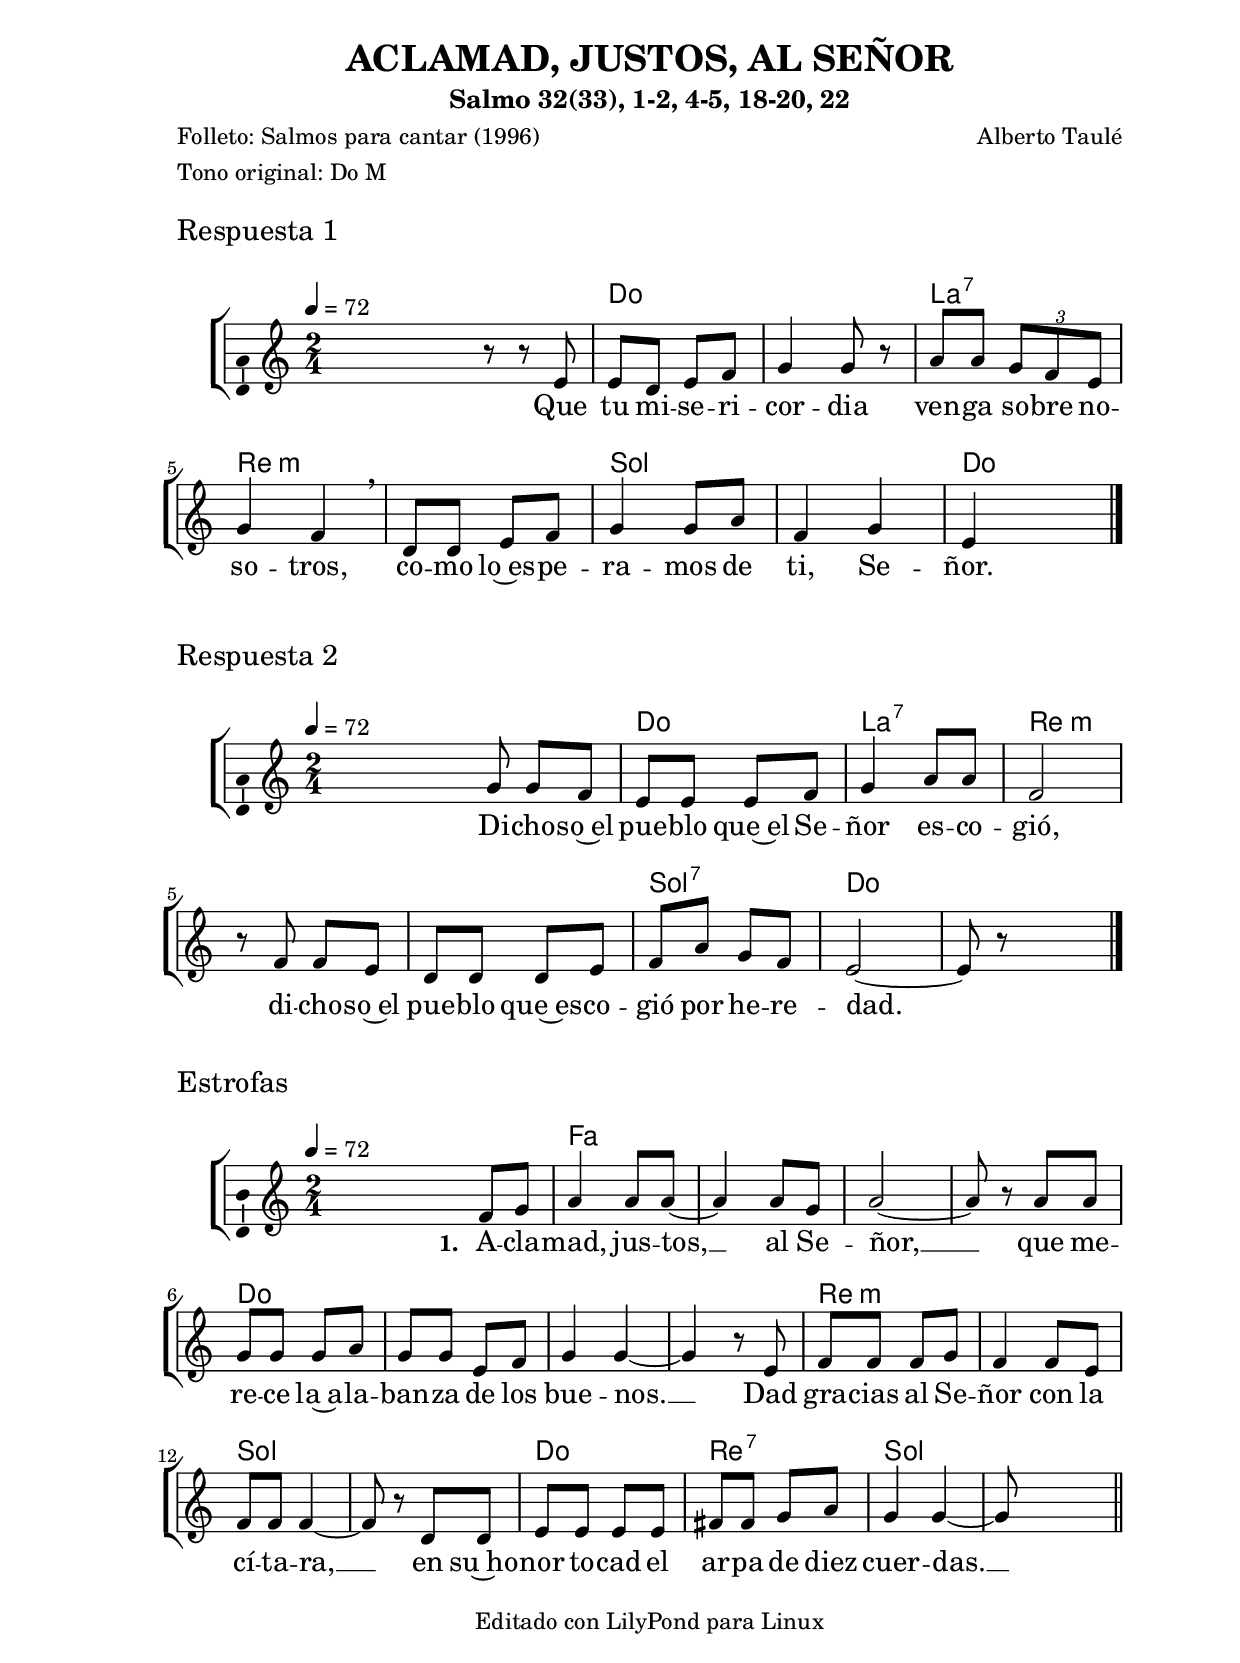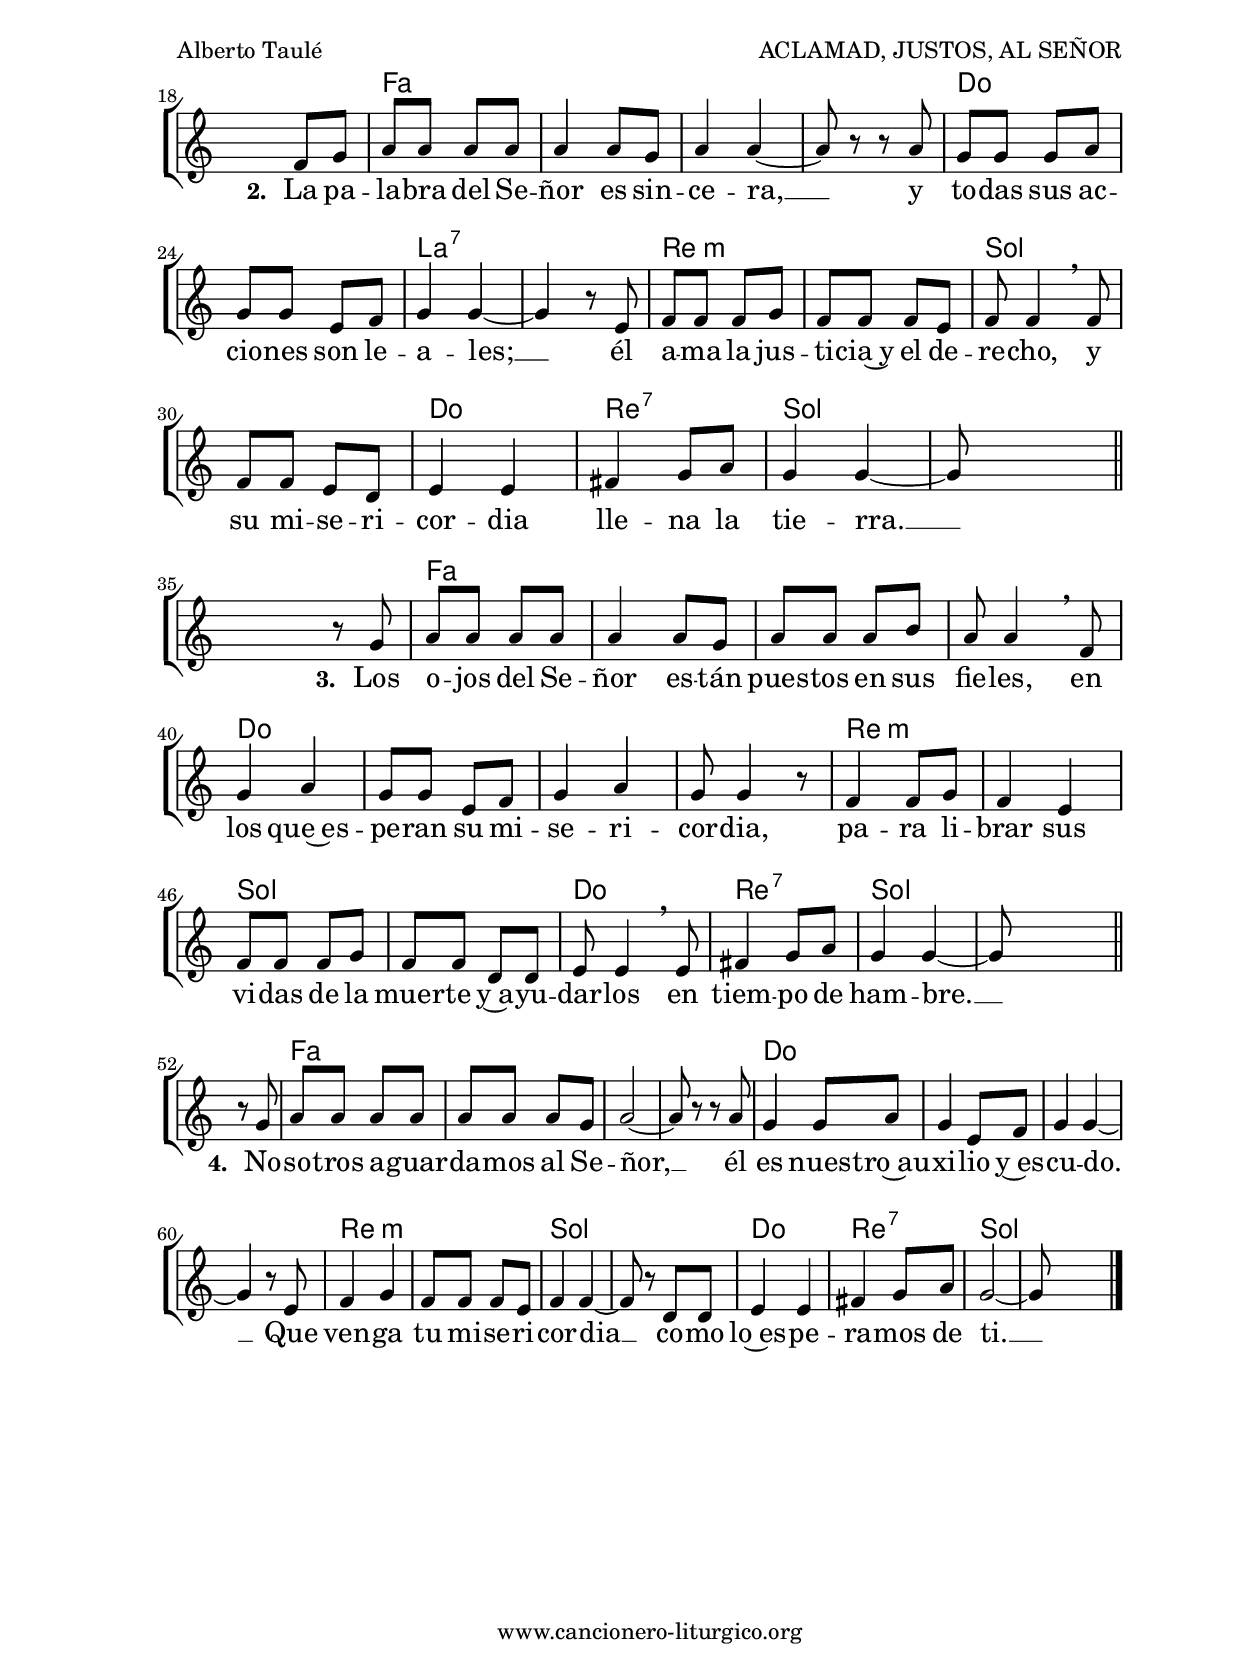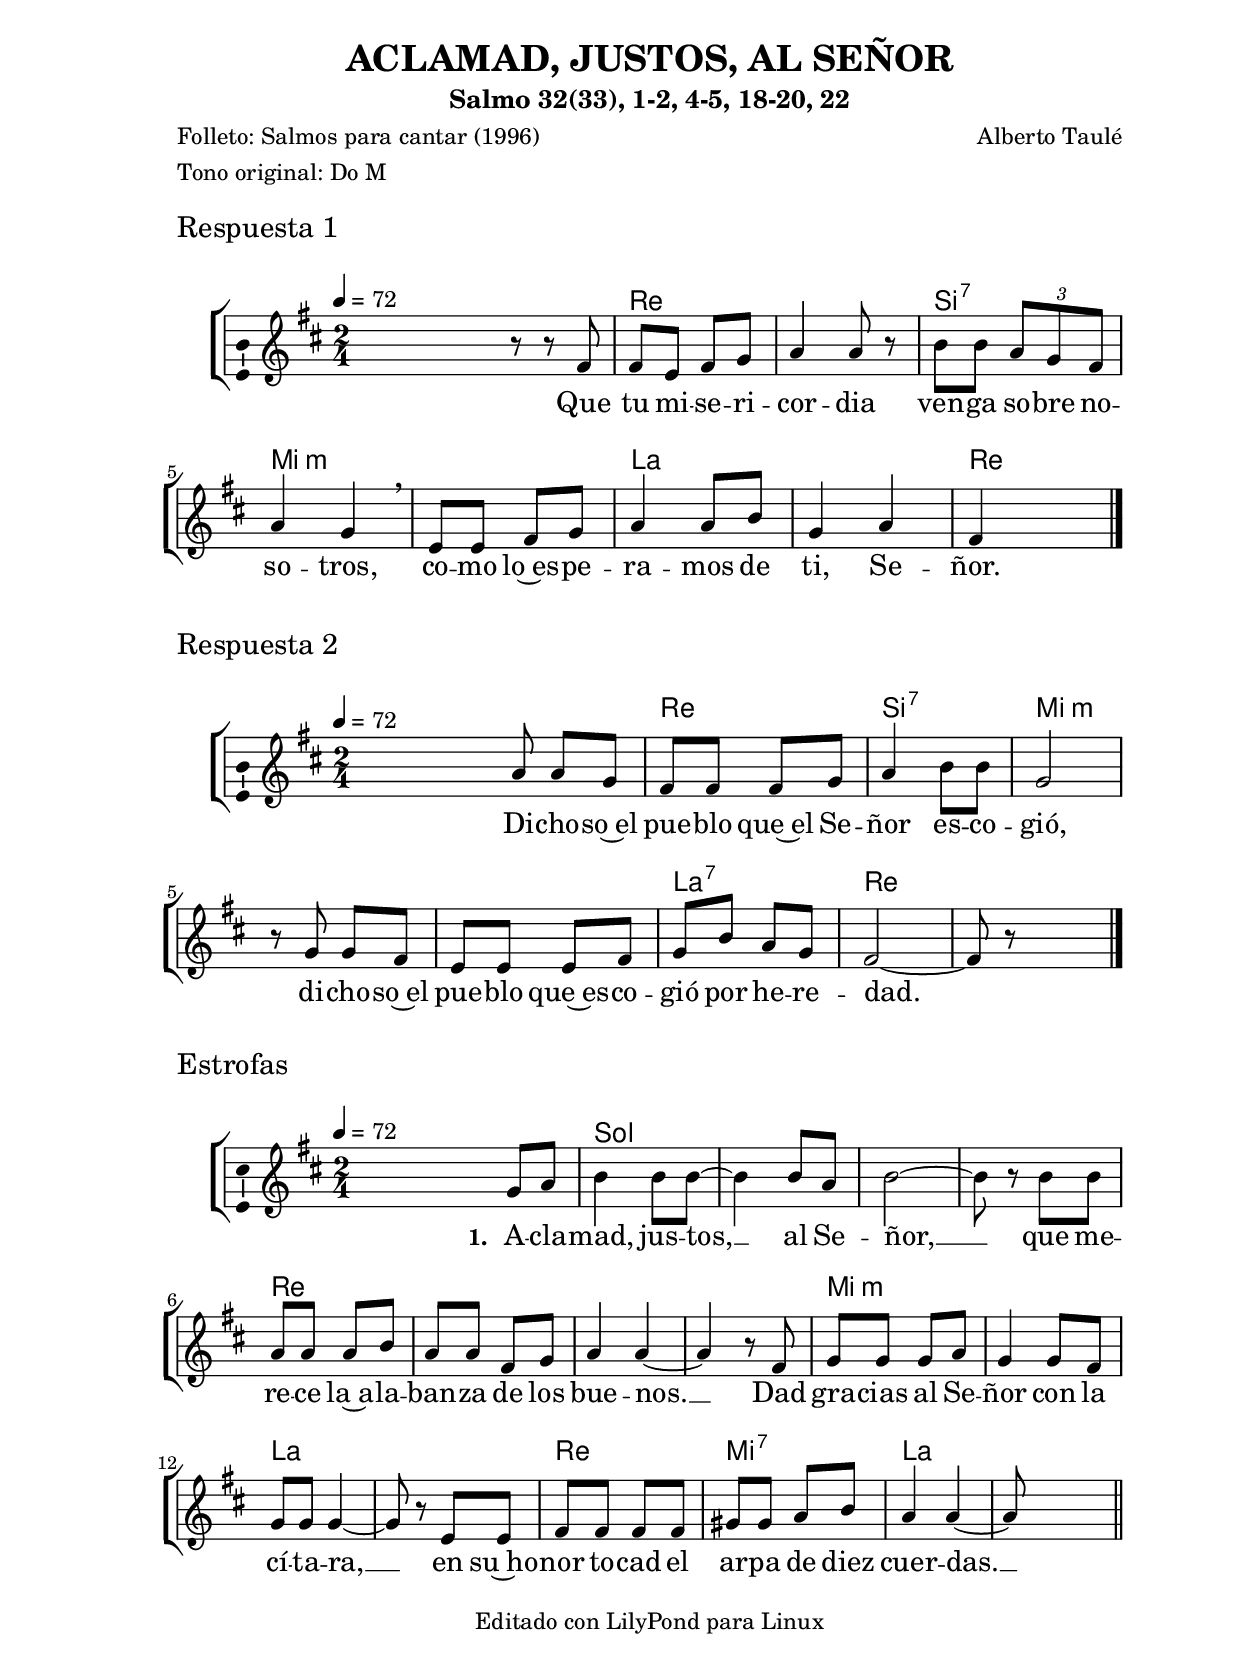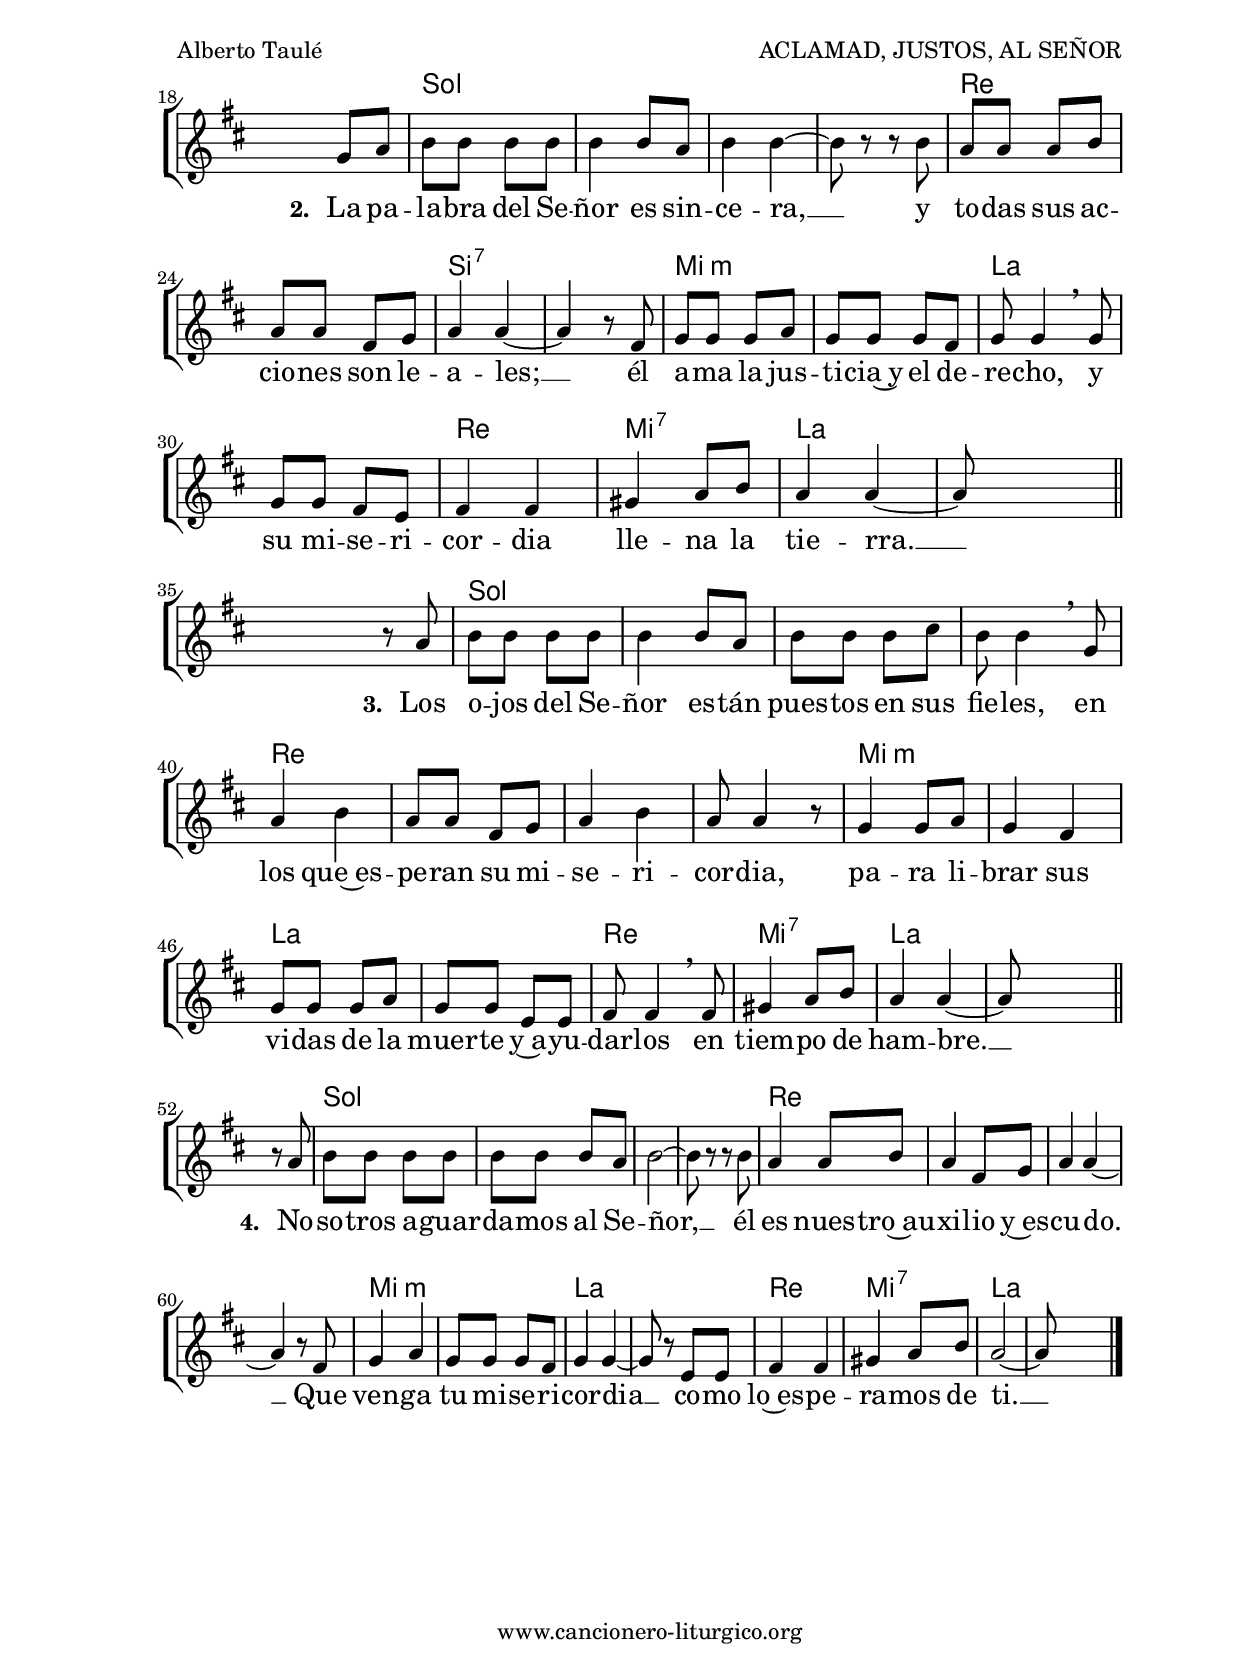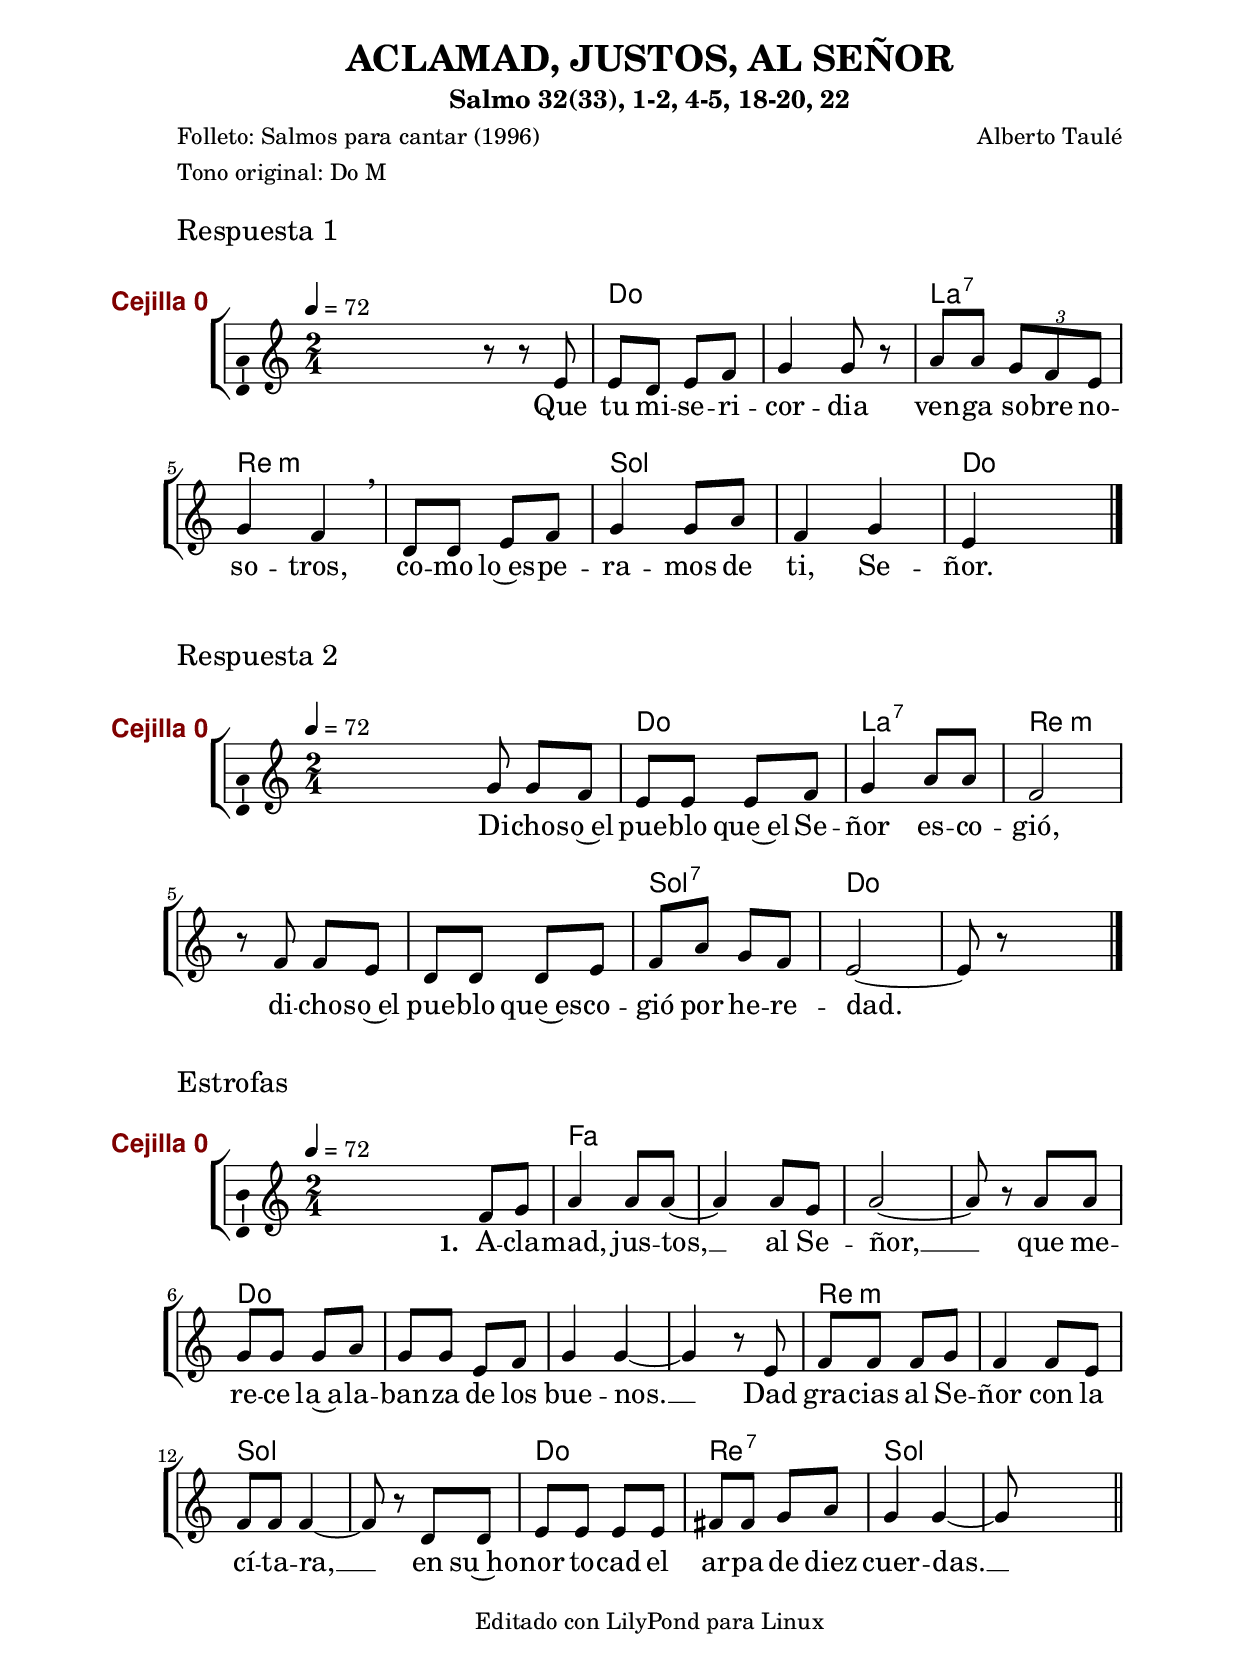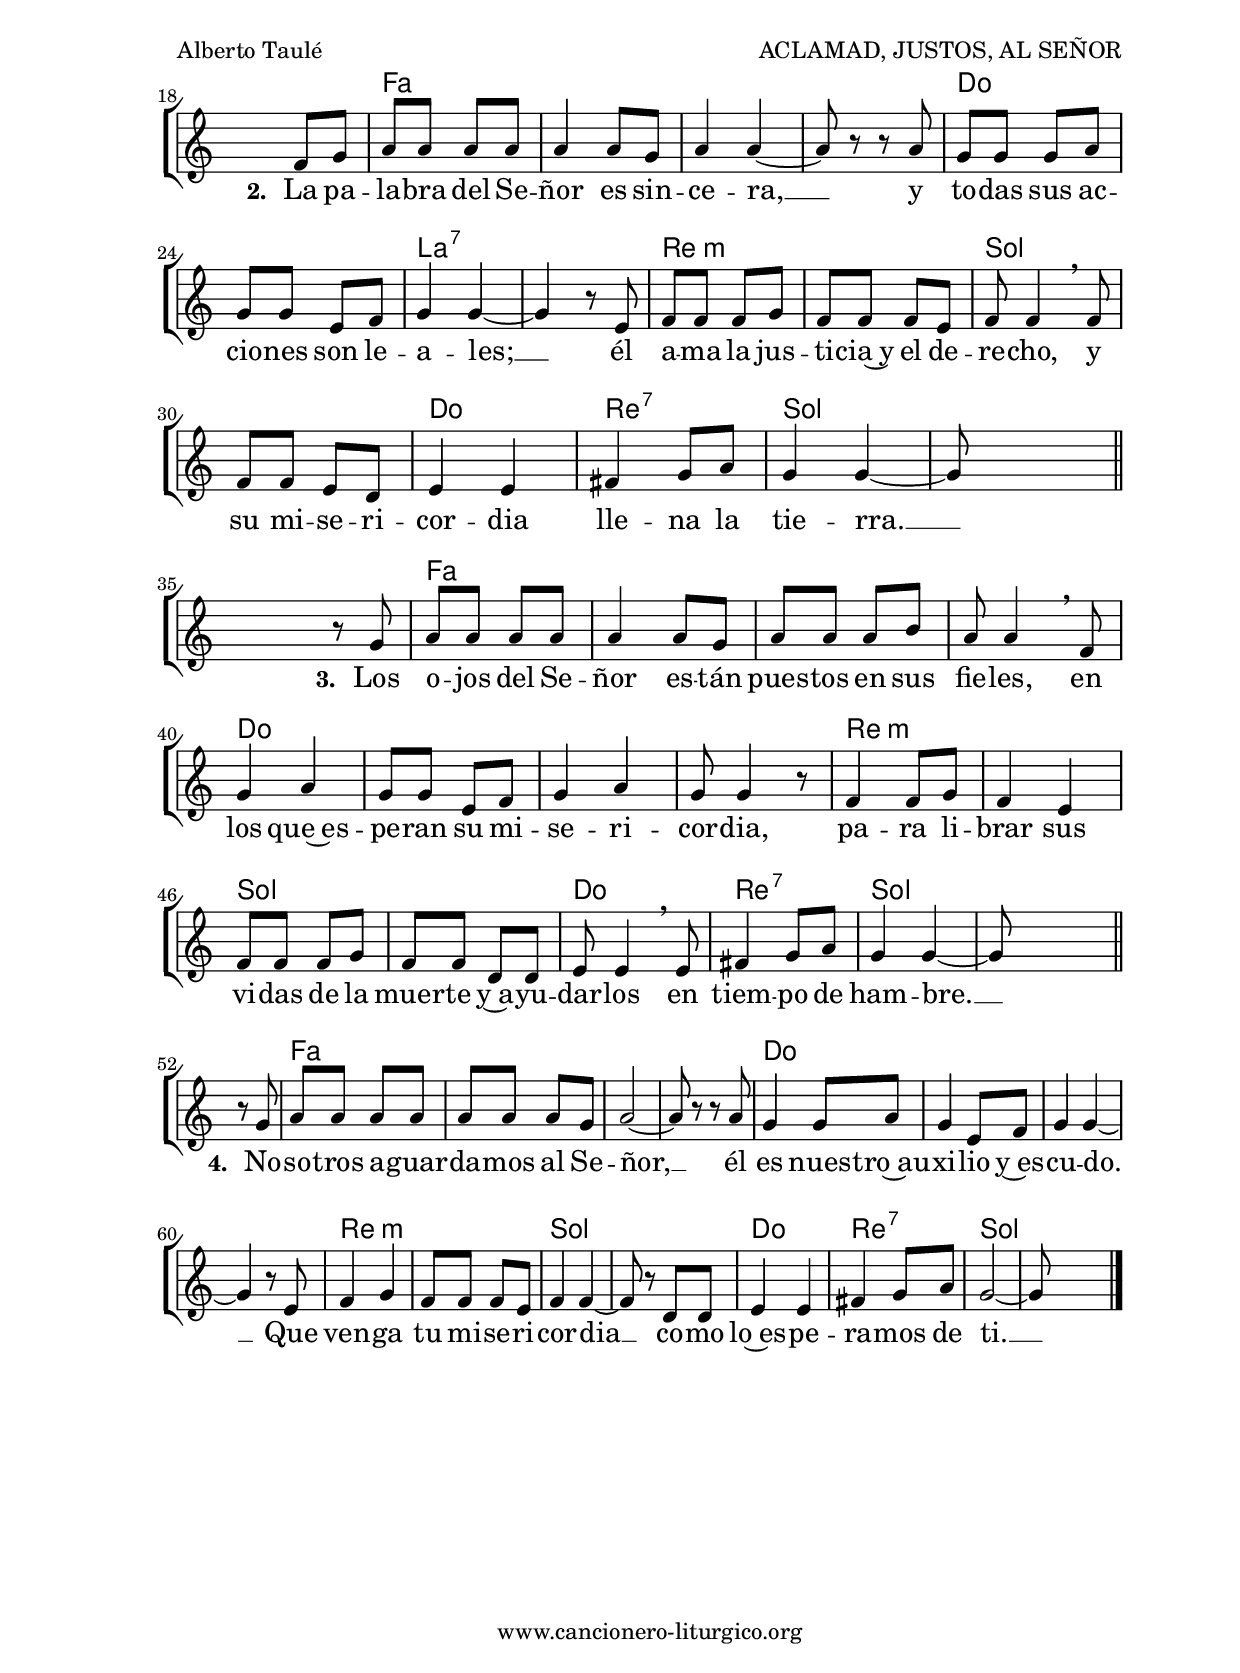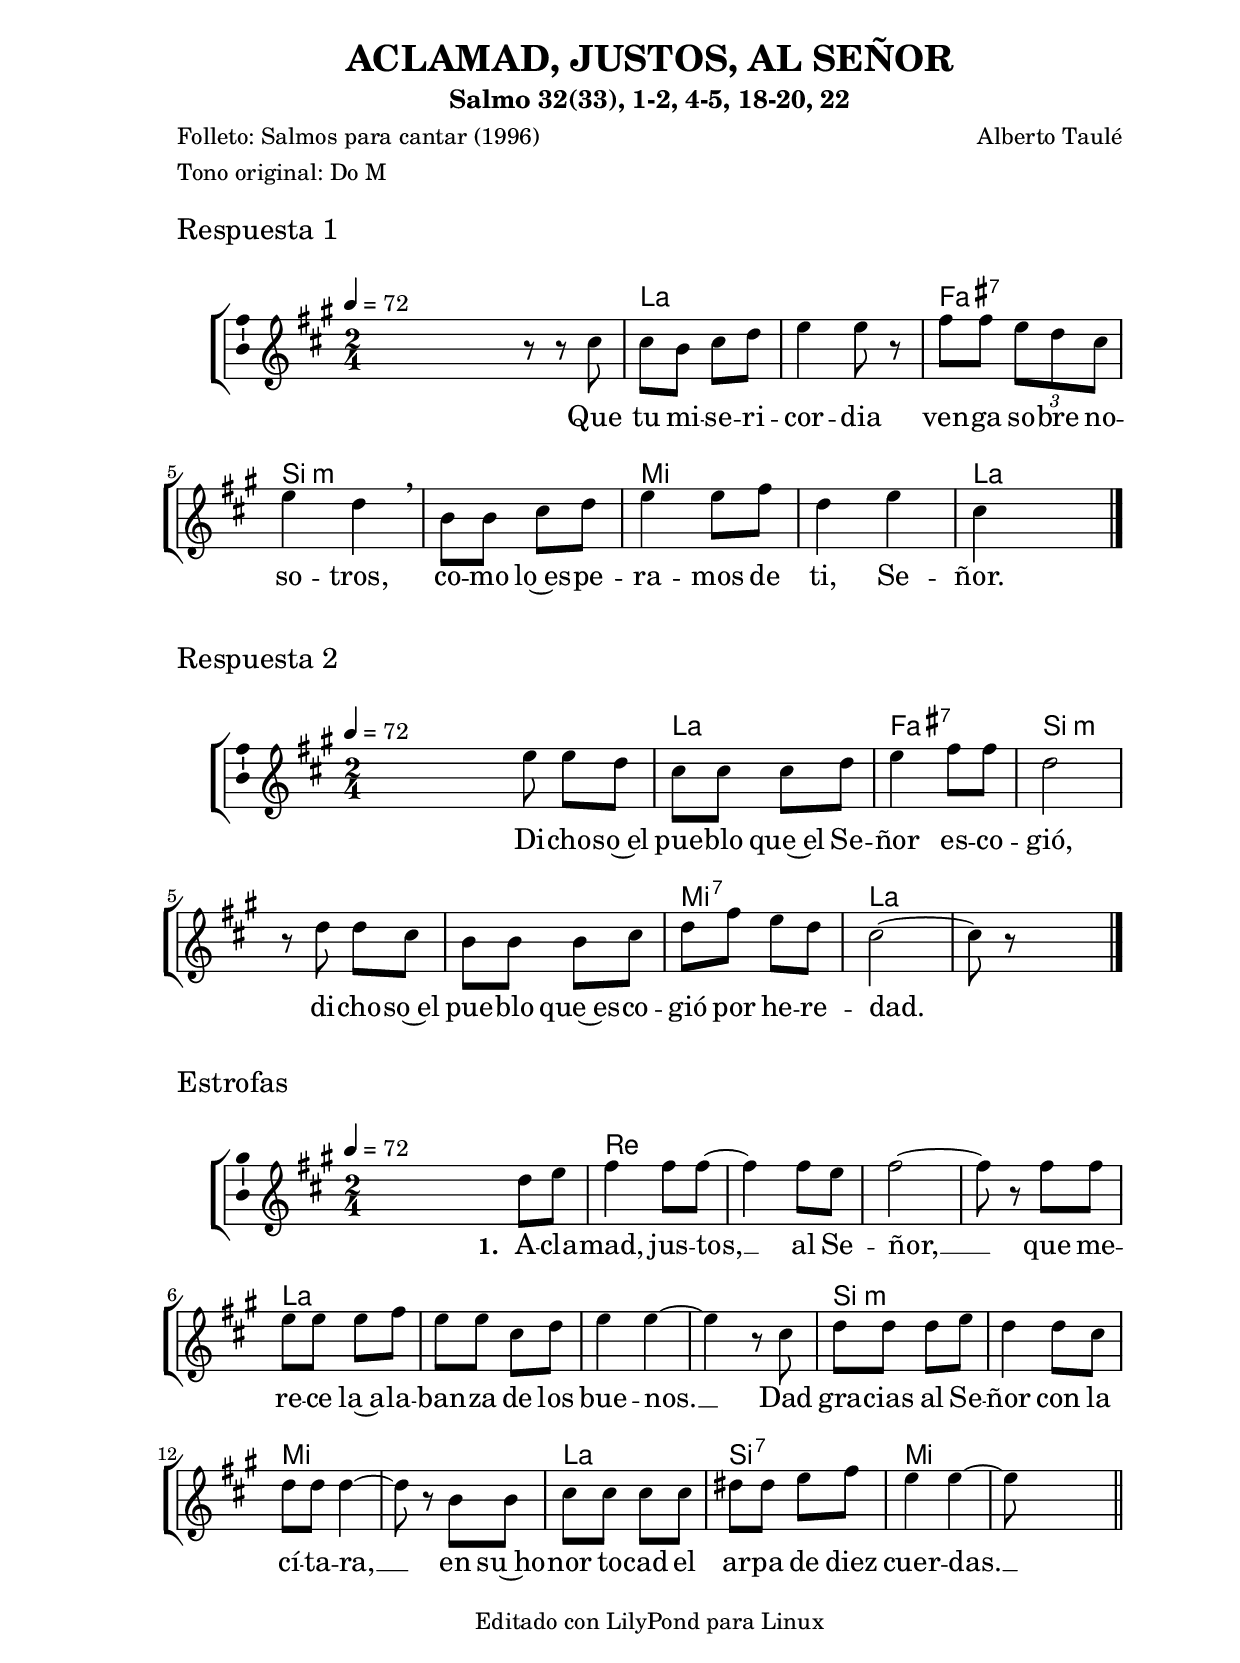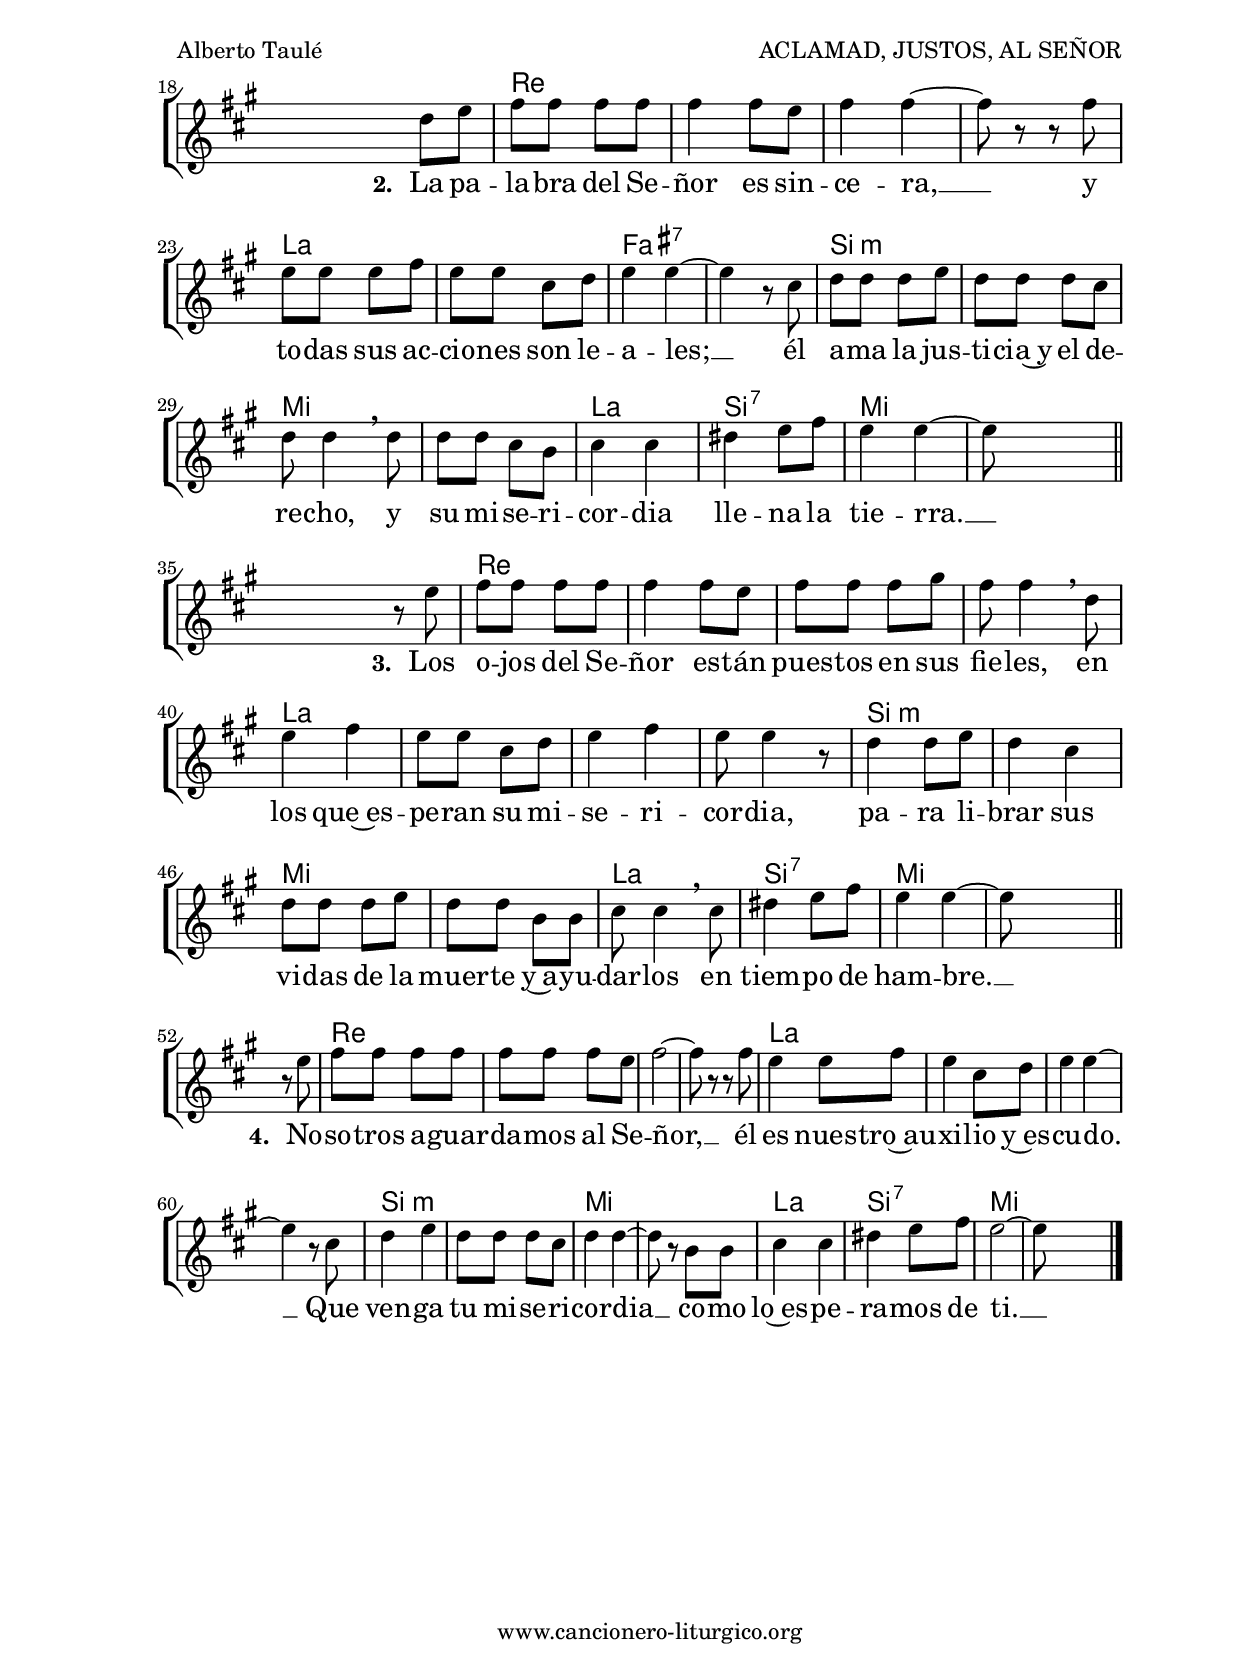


%versión de lilypond para la que se ha escrito esta partitura:
\version "2.16.0"

	%Tamaño papel
	#(set-default-paper-size "a4")
	%Tamaño partitura
	#(set-global-staff-size 20)
	%No responde al pulsar sobre una nota
	#(ly:set-option 'point-and-click #f)

%parámetros del encabezamiento:
\header {
	title = "ACLAMAD, JUSTOS, AL SEÑOR"
	subtitle = "Salmo 32(33), 1-2, 4-5, 18-20, 22"
	composer = "Alberto Taulé"
	poet = "Folleto: Salmos para cantar (1996)"
	meter = "Tono original: Do M"
	arranger = ""
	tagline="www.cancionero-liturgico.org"
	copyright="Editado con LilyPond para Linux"
	tiempo = ""
	usos = "Salmo"
	letra = ""
	}

%parámetros asociados al papel:
\paper  {
	oddHeaderMarkup = \markup {\fill-line { \on-the-fly #not-first-page \fromproperty #'header:title \on-the-fly #not-first-page \fromproperty #'header:composer }}
	evenHeaderMarkup = \markup {\fill-line { \fromproperty #'header:composer \fromproperty #'header:title }}
	#(set-paper-size "a4")
	print-page-number = ##f
	first-page-number = 1
	print-first-page-number = ##f
	head-separation = 3.0 \cm
	top-margin = 2.0 \cm
	bottom-margin = 0.5\cm
	left-margin = 3.0 \cm
	line-width = 16.0 \cm 
	indent = 8\mm
	interscoreline = 2.\mm
	between-system-space = 15\mm
%	para que las partituras no llenen la hoja:
	ragged-bottom = ##t
%	idem para la última hoja:
	ragged-last-bottom = ##f
%	para que las partituras llenen el ancho del papel:
	ragged-last = ##f
	after-title-space = 2.5 \cm
page-count=2
%system-count=8

	%Flexible Vertical Spacing
	markup-system-spacing =
	#'((basic-distance . 5) (minimum-distance . 3) (padding . 3))
	score-markup-spacing =
	#'((basic-distance . 15) (minimum-distance . 10) (padding . 3))
%	score-system-spacing =
%	#'((basic-distance . 15) (minimum-distance . 10) (padding . 5))
	system-system-spacing =
	#'((basic-distance . 5) (minimum-distance . 3) (padding . 3))
	markup-markup-spacing =
	#'((basic-distance . 20) (minimum-distance . 15) (padding . 3))
	last-bottom-spacing =
	#'((basic-distance . 5) (minimum-distance . 5) (padding . 3))
%	top-system-spacing =
%	#'((basic-distance . 10) (minimum-distance . 5) (padding . 3))
%	top-markup-spacing =
%	#'((basic-distance . 15) (minimum-distance . 10) (padding . 3))

	}


%parámetros que afectan a toda la partitura:
global =  {
	%clave de sol (G):
	\clef G
	%armadura:
%%%	\transpose b c'
	\key c \major
	\tempo 4=72
	\set Score.tempoHideNote = ##f
	}


%%%%%%%%%%%%%%%%%%%%%%%%%%%%%%%%%%%%%%%%%%%%%%%%%%%%%%%
%%%%%%%%%%%%%%%%%%%%%%%%%%%%%%%%%%%%%%%%%%%%%%%%%%%%%%%
%%%%%%%%%%%%%%%%%%%%%%%%%%%%%%%%%%%%%%%%%%%%%%%%%%%%%%%


acordesrespuno = {
	\italianChords
	\chordmode {
%%%	\transpose b c'
{

s2
c2 s a:7 d:m s g s c

}
}
}

melodiarespuno = 
%%%	\transpose b c'
{
	\relative c'{

\time 2/4

s8 r8 r8 e8
e8 d e f
g4 g8 r8
a8 a \times 2/3 {g8 f e}
g4 f \breathe
d8 d e f
g4 g8 a
f4 g
e4 s4

\bar "|."
}
}


textorespuno = \lyricmode {

Que tu mi -- se -- ri -- cor -- dia ven -- ga so -- bre no -- so -- tros,
co -- mo lo~es -- pe -- ra -- mos de ti, Se -- ñor.

	}

acordesrespunoStaff = \context ChordNames = acordesrespunoStaff <<
	\set chordChanges = ##t
	\acordesrespuno
	>>


%%%%%%%%%%%%%%%%%%%%%%%%%%%%%%%%%%% CEJILLA %%%%%%%%%%%%%%%%%%%%%%%%%%%%%%%%%%%
acordesrespunocejilla = {
%%%	\override ChordNames.ChordName #'font-size = #-1
%%%	\override ChordNames.ChordName #'font-series = #'bold
	\transpose c c {
		\acordesrespuno
		}
	}

acordesrespunocejillaStaff = \context ChordNames = acordesrespunocejillaStaff <<
	\set Staff.instrumentName = \markup \with-color #darkred \larger \bold \sans "Cejilla 0"
	\set chordChanges = ##t
	\acordesrespunocejilla
	>>
%%%%%%%%%%%%%%%%%%%%%%%%%%%%%%%%%%% CEJILLA %%%%%%%%%%%%%%%%%%%%%%%%%%%%%%%%%%%


vozrespunoStaff = \context Voice = vozrespunoStaff
\with {\consists "Ambitus_engraver"}
<<
%	\set Staff.instrumentName = ""
%	\set Staff.shortInstrumentName = ""
%	\set Staff.midiInstrument = #"clarinet"
%	\set Staff.midiInstrument = #"cello"
%	\set Staff.midiInstrument = #"flute"
	\set Staff.midiInstrument = #"electric guitar (jazz)"
%	\set Staff.midiInstrument = #"english horn"
%	\set Staff.midiInstrument = #"violin"
%	\set Staff.midiInstrument = #"glockenspiel"
	\set Staff.midiMinimumVolume = #0.7
	\set Staff.midiMaximumVolume = #0.9
	\global
	\melodiarespuno
	>>

textorespunoStaff = \context Lyrics = textorespunoStaff <<
	\lyricsto vozrespunoStaff \textorespuno
	>>


%%%%%%%%%%%%%%%%%%%%%%%%%%%%%%%%%%%%%%%%%%%%%%%%%%%%%%%
%%%%%%%%%%%%%%%%%%%%%%%%%%%%%%%%%%%%%%%%%%%%%%%%%%%%%%%
%%%%%%%%%%%%%%%%%%%%%%%%%%%%%%%%%%%%%%%%%%%%%%%%%%%%%%%


acordesrespdos = {
	\italianChords
	\chordmode {
%%%	\transpose b c'
{

s2
c2 a:7 d:m s s g:7 c s

}
}
}

melodiarespdos = 
%%%	\transpose b c'
{
	\relative c''{

\time 2/4

s8 g8 g f
e8 e e f
g4 a8 a
f2
r8 f8 f e
d8 d d e
f8 a g f
e2~
e8 r8 s4

\bar "|."
}
}


textorespdos = \lyricmode {

Di -- cho -- so~el pue -- blo que~el Se -- ñor es -- co -- gió,
di -- cho -- so~el pue -- blo que~es -- co -- gió por he -- re -- dad.

	}

acordesrespdosStaff = \context ChordNames = acordesrespdosStaff <<
	\set chordChanges = ##t
	\acordesrespdos
	>>


%%%%%%%%%%%%%%%%%%%%%%%%%%%%%%%%%%% CEJILLA %%%%%%%%%%%%%%%%%%%%%%%%%%%%%%%%%%%
acordesrespdoscejilla = {
%%%	\override ChordNames.ChordName #'font-size = #-1
%%%	\override ChordNames.ChordName #'font-series = #'bold
	\transpose c c {
		\acordesrespdos
		}
	}

acordesrespdoscejillaStaff = \context ChordNames = acordesrespdoscejillaStaff <<
	\set Staff.instrumentName = \markup \with-color #darkred \larger \bold \sans "Cejilla 0"
	\set chordChanges = ##t
	\acordesrespdoscejilla
	>>
%%%%%%%%%%%%%%%%%%%%%%%%%%%%%%%%%%% CEJILLA %%%%%%%%%%%%%%%%%%%%%%%%%%%%%%%%%%%


vozrespdosStaff = \context Voice = vozrespdosStaff
\with {\consists "Ambitus_engraver"}
<<
%	\set Staff.instrumentName = ""
%	\set Staff.shortInstrumentName = ""
%	\set Staff.midiInstrument = #"clarinet"
%	\set Staff.midiInstrument = #"cello"
%	\set Staff.midiInstrument = #"flute"
	\set Staff.midiInstrument = #"electric guitar (jazz)"
%	\set Staff.midiInstrument = #"english horn"
%	\set Staff.midiInstrument = #"violin"
%	\set Staff.midiInstrument = #"glockenspiel"
	\set Staff.midiMinimumVolume = #0.7
	\set Staff.midiMaximumVolume = #0.9
	\global
	\melodiarespdos
	>>

textorespdosStaff = \context Lyrics = textorespdosStaff <<
	\lyricsto vozrespdosStaff \textorespdos
	>>


%%%%%%%%%%%%%%%%%%%%%%%%%%%%%%%%%%%%%%%%%%%%%%%%%%%%%%%
%%%%%%%%%%%%%%%%%%%%%%%%%%%%%%%%%%%%%%%%%%%%%%%%%%%%%%%
%%%%%%%%%%%%%%%%%%%%%%%%%%%%%%%%%%%%%%%%%%%%%%%%%%%%%%%


acordesrespest = {
	\italianChords
	\chordmode {
%%%	\transpose b c'
{

s2
f2 s s s c s s s d:m s g s c d:7 g s

s2
f2 s s s c s a:7 s d:m s g s c d:7 g s

s2
f2 s s s c s s s d:m s g s c d:7 g s

s2
f2 s s s c s s s d:m s g s c d:7 g s

}
}
}

melodiarespest = 
%%%	\transpose b c'
{
	\relative c'{

\time 2/4

s4 f8 g
a4 a8 a~
a4 a8 g
a2~
a8 r8 a8 a
g8 g g a
g8 g e f
g4 g~
g4 r8 e8
f8 f f g
f4 f8 e
f8 f f4~
f8 r8 d8 d
e8 e e e
fis8 fis g a
g4 g~
g8 s8 s4

\bar "||"
\break

s4 f8 g
a8 a a a
a4 a8 g
a4 a~
a8 r8 r8 a8
g8 g g a
g8 g e f
g4 g~
g4 r8 e8
f8 f f g
f8 f f e
f8 f4 \breathe f8
f8 f e d
e4 e
fis4 g8 a
g4 g~
g8 s8 s4

\bar "||"
\break

s4 r8 g8
a8 a a a
a4 a8 g
a8 a a b
a8 a4 \breathe f8
g4 a
g8 g e f
g4 a
g8 g4 r8
f4 f8 g
f4 e
f8 f f g
f8 f d d
e8 e4 \breathe e8
fis4 g8 a
g4 g~
g8 s8 s4

\bar "||"
\break

s4 r8 g8
a8 a a a
a8 a a g
a2~
a8 r8 r8 a8
g4 g8 a
g4 e8 f
g4 g~
g4 r8 e8
f4 g
f8 f f e
f4 f~
f8 r8 d8 d
e4 e
fis4 g8 a
g2~
g8 s8 s4

\bar "|."
}
}


textorespest = \lyricmode {

\set stanza =#"1. " A -- cla -- mad, jus -- tos, __ al Se -- ñor, __
que me -- re -- ce la~a -- la -- ban -- za de los bue -- nos. __
Dad gra -- cias al Se -- ñor con la cí -- ta -- ra, __
en su~ho -- nor to -- cad el ar -- pa de diez cuer -- das. __

\set stanza =#"2. " La pa -- la -- bra del Se -- ñor es sin -- ce -- ra, __
y to -- das sus ac -- cio -- nes son le -- a -- les; __
él a -- ma la jus -- ti -- cia~y el de -- re -- cho,
y su mi -- se -- ri -- cor -- dia lle -- na la tie -- rra. __

\set stanza =#"3. " Los o -- jos del Se -- ñor es -- tán pues -- tos en sus fie -- les,
en los que~es -- pe -- ran su mi -- se -- ri -- cor -- dia,
pa -- ra li -- brar sus vi -- das de la muer -- te
y~a -- yu -- dar -- los en tiem -- po de ham -- bre. __

\set stanza =#"4. " No -- so -- tros a -- guar -- da -- mos al Se -- ñor, __
él es nues -- tro~au -- xi -- lio y~es -- cu -- do. __
Que ven -- ga tu mi -- se -- ri -- cor -- dia __
co -- mo lo~es -- pe -- ra -- mos de ti. __

	}

acordesrespestStaff = \context ChordNames = acordesrespestStaff <<
	\set chordChanges = ##t
	\acordesrespest
	>>


%%%%%%%%%%%%%%%%%%%%%%%%%%%%%%%%%%% CEJILLA %%%%%%%%%%%%%%%%%%%%%%%%%%%%%%%%%%%
acordesrespestcejilla = {
%%%	\override ChordNames.ChordName #'font-size = #-1
%%%	\override ChordNames.ChordName #'font-series = #'bold
	\transpose c c {
		\acordesrespest
		}
	}

acordesrespestcejillaStaff = \context ChordNames = acordesrespestcejillaStaff <<
	\set Staff.instrumentName = \markup \with-color #darkred \larger \bold \sans "Cejilla 0"
	\set chordChanges = ##t
	\acordesrespestcejilla
	>>
%%%%%%%%%%%%%%%%%%%%%%%%%%%%%%%%%%% CEJILLA %%%%%%%%%%%%%%%%%%%%%%%%%%%%%%%%%%%


vozrespestStaff = \context Voice = vozrespestStaff
\with {\consists "Ambitus_engraver"}
<<
%	\set Staff.instrumentName = ""
%	\set Staff.shortInstrumentName = ""
%	\set Staff.midiInstrument = #"clarinet"
%	\set Staff.midiInstrument = #"cello"
%	\set Staff.midiInstrument = #"flute"
	\set Staff.midiInstrument = #"electric guitar (jazz)"
%	\set Staff.midiInstrument = #"english horn"
%	\set Staff.midiInstrument = #"violin"
%	\set Staff.midiInstrument = #"glockenspiel"
	\set Staff.midiMinimumVolume = #0.7
	\set Staff.midiMaximumVolume = #0.9
	\global
	\melodiarespest
	>>

textorespestStaff = \context Lyrics = textorespestStaff <<
	\lyricsto vozrespestStaff \textorespest
	>>


%%%%%%%%%%%%%%%%%%%%%%%%%%%%%%%%%%%%%%%%%%%%%%%%%%%%%%%
%%%%%%%%%%%%%%%%%%%%%%%%%%%%%%%%%%%%%%%%%%%%%%%%%%%%%%%
%%%%%%%%%%%%%%%%%%%%%%%%%%%%%%%%%%%%%%%%%%%%%%%%%%%%%%%


\book {
	\score {
		\context ChoirStaff {
			\override StaffGroup.SystemStartBracket #'collapse-height = #1
			\override Score.SystemStartBar #'collapse-height = #1
			<<
			\acordesrespunoStaff
			\vozrespunoStaff
			\textorespunoStaff
			>>
			}
		\layout {
	    		\context {
				\Lyrics
				\override LyricText #'font-size = #2
				}
	   		 \context {
				\Score
				\override StaffSymbol #'staff-space = #(magstep +3)
				}
			}
		\header{piece=\markup{\fontsize #2 "Respuesta 1"}}
		}
	\score {
		\context ChoirStaff {
			\override StaffGroup.SystemStartBracket #'collapse-height = #1
			\override Score.SystemStartBar #'collapse-height = #1
			<<
			\acordesrespdosStaff
			\vozrespdosStaff
			\textorespdosStaff
			>>
			}
		\layout {
	    		\context {
				\Lyrics
				\override LyricText #'font-size = #2
				}
	   		 \context {
				\Score
				\override StaffSymbol #'staff-space = #(magstep +3)
				}
			}
		\header{piece=\markup{\fontsize #2 "Respuesta 2"}}
		}
	\score {
		\context ChoirStaff {
			\override StaffGroup.SystemStartBracket #'collapse-height = #1
			\override Score.SystemStartBar #'collapse-height = #1
			<<
			\acordesrespestStaff
			\vozrespestStaff
			\textorespestStaff
			>>
			}
		\layout {
system-count=11
	    		\context {
				\Lyrics
				\override LyricText #'font-size = #2
				}
	   		 \context {
				\Score
				\override StaffSymbol #'staff-space = #(magstep +3)
				}
			}
		\header{piece=\markup{\fontsize #2 "Estrofas"}}
		}
	\score {
		\unfoldRepeats
		\context ChoirStaff {
			<<
			\acordesrespunoStaff
			\vozrespunoStaff
			>>
			<<
			\acordesrespdosStaff
			\vozrespdosStaff
			>>
			<<
			\acordesrespestStaff
			\vozrespestStaff
			>>
			}
		\midi {
	  		\context {
	  			\Score
				tempoWholesPerMinute = #(ly:make-moment 70 4)
				}
			}
		}
	}


%Partitura para guitarra
#(define output-suffix "G")
\book {
	\score {
		\context ChoirStaff {
			\override StaffGroup.SystemStartBracket #'collapse-height = #1
			\override Score.SystemStartBar #'collapse-height = #1
			<<
			\acordesrespunocejillaStaff
			\vozrespunoStaff
			\textorespunoStaff
			>>
			}
		\layout {
%%%%%%%%%%%%%%%%%%%%%%%%%%%%%%%%%%% CEJILLA %%%%%%%%%%%%%%%%%%%%%%%%%%%%%%%%%%%
			\context {
				\ChordNames \consists Instrument_name_engraver
				}
%%%%%%%%%%%%%%%%%%%%%%%%%%%%%%%%%%% CEJILLA %%%%%%%%%%%%%%%%%%%%%%%%%%%%%%%%%%%
	    		\context {
				\Lyrics
				\override LyricText #'font-size = #2
				}
	   		 \context {
				\Score
				\override StaffSymbol #'staff-space = #(magstep +3)
				}
			}
		\header{piece=\markup{\fontsize #2 "Respuesta 1"}}
		}
	\score {
		\context ChoirStaff {
			\override StaffGroup.SystemStartBracket #'collapse-height = #1
			\override Score.SystemStartBar #'collapse-height = #1
			<<
			\acordesrespdoscejillaStaff
			\vozrespdosStaff
			\textorespdosStaff
			>>
			}
		\layout {
%%%%%%%%%%%%%%%%%%%%%%%%%%%%%%%%%%% CEJILLA %%%%%%%%%%%%%%%%%%%%%%%%%%%%%%%%%%%
			\context {
				\ChordNames \consists Instrument_name_engraver
				}
%%%%%%%%%%%%%%%%%%%%%%%%%%%%%%%%%%% CEJILLA %%%%%%%%%%%%%%%%%%%%%%%%%%%%%%%%%%%
	    		\context {
				\Lyrics
				\override LyricText #'font-size = #2
				}
	   		 \context {
				\Score
				\override StaffSymbol #'staff-space = #(magstep +3)
				}
			}
		\header{piece=\markup{\fontsize #2 "Respuesta 2"}}
		}
	\score {
		\context ChoirStaff {
			\override StaffGroup.SystemStartBracket #'collapse-height = #1
			\override Score.SystemStartBar #'collapse-height = #1
			<<
			\acordesrespestcejillaStaff
			\vozrespestStaff
			\textorespestStaff
			>>
			}
		\layout {
system-count=11
%%%%%%%%%%%%%%%%%%%%%%%%%%%%%%%%%%% CEJILLA %%%%%%%%%%%%%%%%%%%%%%%%%%%%%%%%%%%
			\context {
				\ChordNames \consists Instrument_name_engraver
				}
%%%%%%%%%%%%%%%%%%%%%%%%%%%%%%%%%%% CEJILLA %%%%%%%%%%%%%%%%%%%%%%%%%%%%%%%%%%%
	    		\context {
				\Lyrics
				\override LyricText #'font-size = #2
				}
	   		 \context {
				\Score
				\override StaffSymbol #'staff-space = #(magstep +3)
				}
			}
		\header{piece=\markup{\fontsize #2 "Estrofas"}}
		}
	}


#(define output-suffix "C")
\book {
	\score {
		\context ChoirStaff {
			\override StaffGroup.SystemStartBracket #'collapse-height = #1
			\override Score.SystemStartBar #'collapse-height = #1
\transpose c d
			<<
			\acordesrespunoStaff
			\vozrespunoStaff
			\textorespunoStaff
			>>
			}
		\layout {
	    		\context {
				\Lyrics
				\override LyricText #'font-size = #2
				}
	   		 \context {
				\Score
				\override StaffSymbol #'staff-space = #(magstep +3)
				}
			}
		\header{piece=\markup{\fontsize #2 "Respuesta 1"}}
		}
	\score {
		\context ChoirStaff {
			\override StaffGroup.SystemStartBracket #'collapse-height = #1
			\override Score.SystemStartBar #'collapse-height = #1
\transpose c d
			<<
			\acordesrespdosStaff
			\vozrespdosStaff
			\textorespdosStaff
			>>
			}
		\layout {
	    		\context {
				\Lyrics
				\override LyricText #'font-size = #2
				}
	   		 \context {
				\Score
				\override StaffSymbol #'staff-space = #(magstep +3)
				}
			}
		\header{piece=\markup{\fontsize #2 "Respuesta 2"}}
		}
	\score {
		\context ChoirStaff {
			\override StaffGroup.SystemStartBracket #'collapse-height = #1
			\override Score.SystemStartBar #'collapse-height = #1
\transpose c d
			<<
			\acordesrespestStaff
			\vozrespestStaff
			\textorespestStaff
			>>
			}
		\layout {
system-count=11
	    		\context {
				\Lyrics
				\override LyricText #'font-size = #2
				}
	   		 \context {
				\Score
				\override StaffSymbol #'staff-space = #(magstep +3)
				}
			}
		\header{piece=\markup{\fontsize #2 "Estrofas"}}
		}
	}


#(define output-suffix "S")
\book {
	\score {
		\context ChoirStaff {
			\override StaffGroup.SystemStartBracket #'collapse-height = #1
			\override Score.SystemStartBar #'collapse-height = #1
\transpose c a
			<<
			\acordesrespunoStaff
			\vozrespunoStaff
			\textorespunoStaff
			>>
			}
		\layout {
	    		\context {
				\Lyrics
				\override LyricText #'font-size = #2
				}
	   		 \context {
				\Score
				\override StaffSymbol #'staff-space = #(magstep +3)
				}
			}
		\header{piece=\markup{\fontsize #2 "Respuesta 1"}}
		}
	\score {
		\context ChoirStaff {
			\override StaffGroup.SystemStartBracket #'collapse-height = #1
			\override Score.SystemStartBar #'collapse-height = #1
\transpose c a
			<<
			\acordesrespdosStaff
			\vozrespdosStaff
			\textorespdosStaff
			>>
			}
		\layout {
	    		\context {
				\Lyrics
				\override LyricText #'font-size = #2
				}
	   		 \context {
				\Score
				\override StaffSymbol #'staff-space = #(magstep +3)
				}
			}
		\header{piece=\markup{\fontsize #2 "Respuesta 2"}}
		}
	\score {
		\context ChoirStaff {
			\override StaffGroup.SystemStartBracket #'collapse-height = #1
			\override Score.SystemStartBar #'collapse-height = #1
\transpose c a
			<<
			\acordesrespestStaff
			\vozrespestStaff
			\textorespestStaff
			>>
			}
		\layout {
system-count=11
	    		\context {
				\Lyrics
				\override LyricText #'font-size = #2
				}
	   		 \context {
				\Score
				\override StaffSymbol #'staff-space = #(magstep +3)
				}
			}
		\header{piece=\markup{\fontsize #2 "Estrofas"}}
		}
	}

